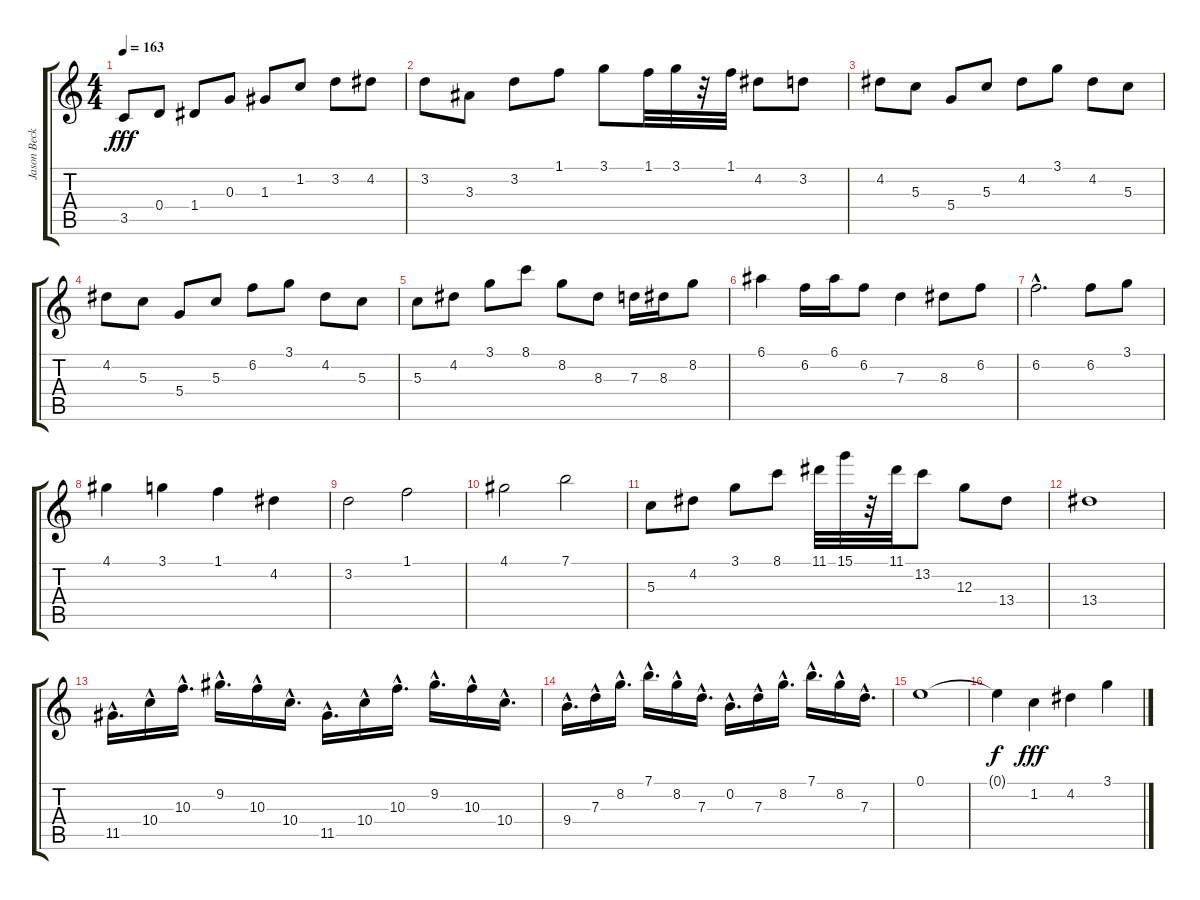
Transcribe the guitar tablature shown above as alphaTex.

\track ("Jason Becker" "Jason Beck") {instrument acousticguitarnylon}
\staff {score tabs}
\tuning (E4 B3 G3 D3 A2 E2) {hide}
\ts (4 4)
\tempo 163
\clef g2
\ks c
3.5.8{dy fff instrument acousticguitarnylon} 0.4.8 1.4.8 0.3.8 1.3.8 1.2.8 3.2.8 4.2.8 |
3.2.8 3.3.8 3.2.8 1.1.8 3.1.8 1.1.32 3.1.32 r.32 1.1.32 4.2.8 3.2.8 |
4.2.8 5.3.8 5.4.8 5.3.8 4.2.8 3.1.8 4.2.8 5.3.8 |
4.2.8 5.3.8 5.4.8 5.3.8 6.2.8 3.1.8 4.2.8 5.3.8 |
5.3.8 4.2.8 3.1.8 8.1.8 8.2.8 8.3.8 7.3.16 8.3.16 8.2.8 |
6.1.4 6.2.16 6.1.16 6.2.8 7.3.4 8.3.8 6.2.8 |
6.2{hac}.2{d} 6.2.8 3.1.8 |
4.1.4 3.1.4 1.1.4 4.2.4 |
3.2.2 1.1.2 |
4.1.2 7.1.2 |
5.3.8 4.2.8 3.1.8 8.1.8 11.1.32 15.1.32 r.32 11.1.32 13.2.8 12.3.8 13.4.8 |
13.4.1 |
11.5{hac}.16{d} 10.4{hac}.16 10.3{hac}.16{d} 9.2{hac}.16{d} 10.3{hac}.16 10.4{hac}.16{d} 11.5{hac}.16{d} 10.4{hac}.16 10.3{hac}.16{d} 9.2{hac}.16{d} 10.3{hac}.16 10.4{hac}.16{d} |
9.4{hac}.16{d} 7.3{hac}.16 8.2{hac}.16{d} 7.1{hac}.16{d} 8.2{hac}.16 7.3{hac}.16{d} 0.2{hac}.16{d} 7.3{hac}.16 8.2{hac}.16{d} 7.1{hac}.16{d} 8.2{hac}.16 7.3{hac}.16{d} |
0.1.1 |
0.1{t}.4{dy f} 1.2.4{dy fff} 4.2.4 3.1.4
